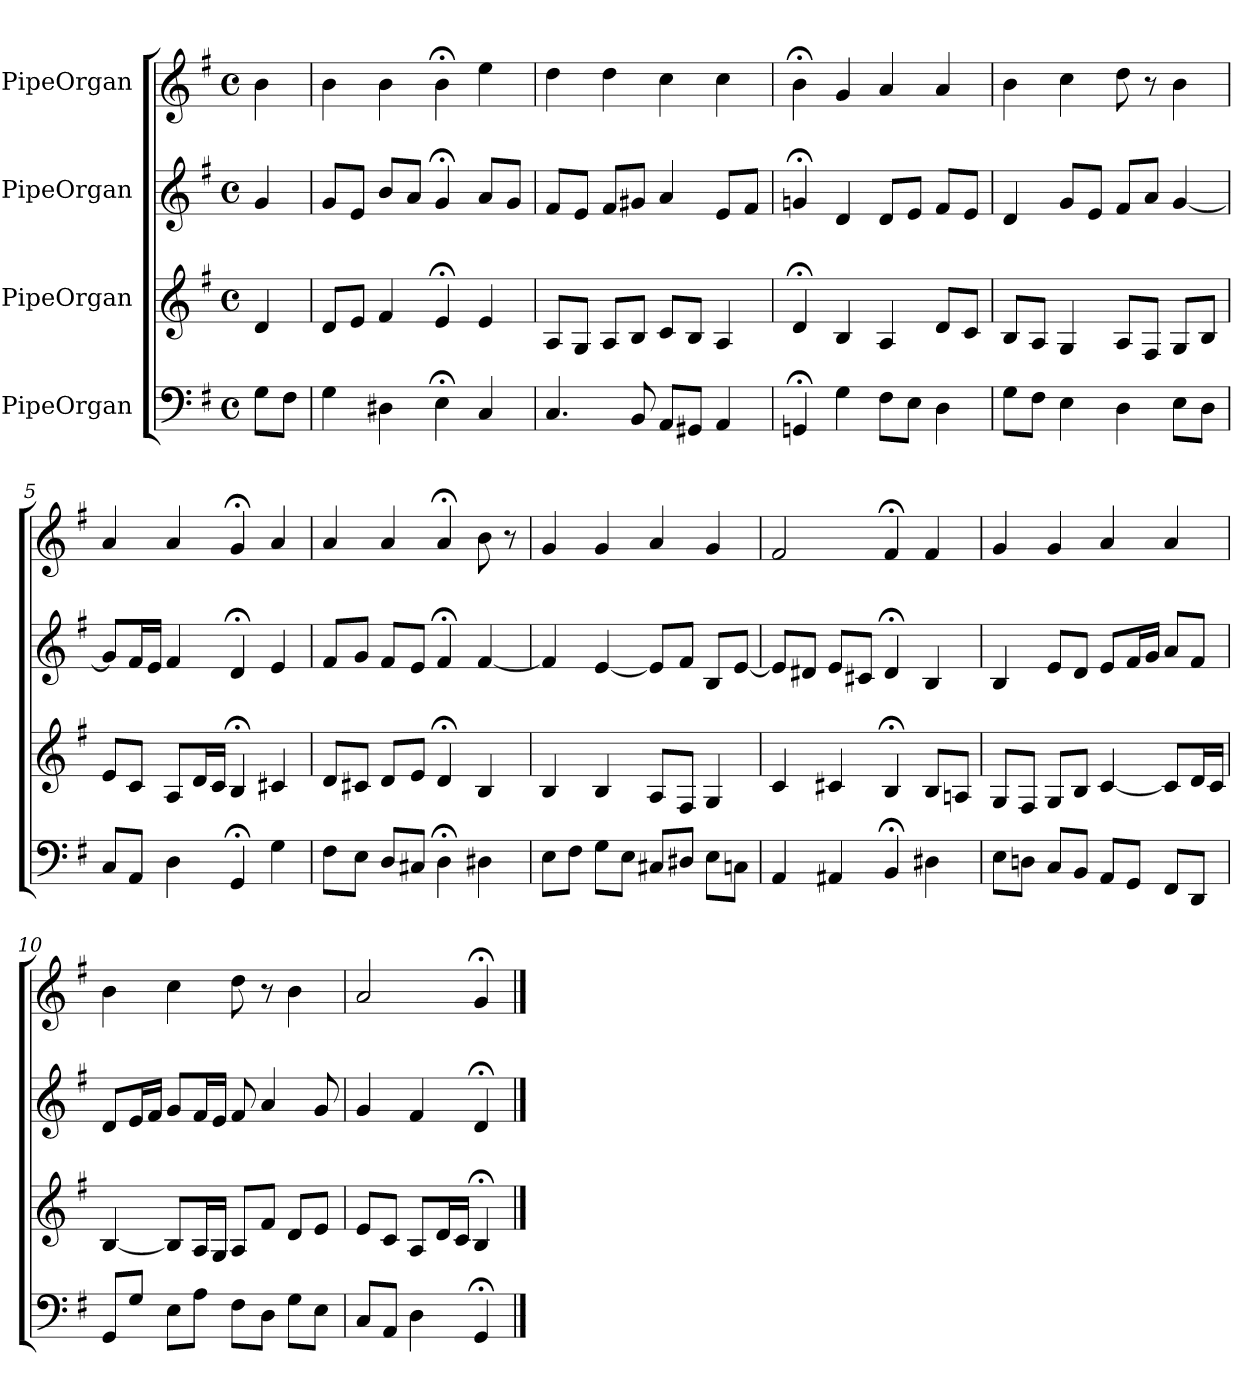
**kern	**kern	**kern	**kern
*part4	*part3	*part2	*part1
*staff4	*staff3	*staff2	*staff1
*I"PipeOrgan	*I"PipeOrgan	*I"PipeOrgan	*I"PipeOrgan
*k[f#]	*k[f#]	*k[f#]	*k[f#]
*G:	*G:	*G:	*G:
*M4/4	*M4/4	*M4/4	*M4/4
*met(c)	*met(c)	*met(c)	*met(c)
*MM60	*MM60	*MM60	*MM60
=	=	=	=
8GL	4d	4g	4b
8F#J	.	.	.
=1	=1	=1	=1
4G	8dL	8gL	4b
.	8eJ	8eJ	.
4D#X	4f#	8bL	4b
.	.	8aJ	.
4E;<	4e;<	4g;<	4b;<
4C	4e	8aL	4ee
.	.	8gJ	.
=2	=2	=2	=2
4.C	8AL	8f#L	4dd
.	8GJ	8eJ	.
.	8AL	8f#L	4dd
8BB	8BJ	8g#XJ	.
8AAL	8cL	4a	4cc
8GG#XJ	8BJ	.	.
4AA	4A	8eL	4cc
.	.	8f#J	.
=3	=3	=3	=3
4GGn;<	4d;<	4gn;<	4b;<
4G	4B	4d	4g
8F#L	4A	8dL	4a
8EJ	.	8eJ	.
4D	8dL	8f#L	4a
.	8cJ	8eJ	.
=4	=4	=4	=4
8GL	8BL	4d	4b
8F#J	8AJ	.	.
4E	4G	8gL	4cc
.	.	8eJ	.
4D	8AL	8f#L	8dd
.	8F#J	8aJ	8r
8EL	8GL	[4g	4b
8DJ	8BJ	.	.
=5	=5	=5	=5
8CL	8eL	8gL]	4a
8AAJ	8cJ	16f#L	.
.	.	16eJJ	.
4D	8AL	4f#	4a
.	16dL	.	.
.	16cJJ	.	.
4GG;<	4B;<	4d;<	4g;<
4G	4c#X	4e	4a
=6	=6	=6	=6
8F#L	8dL	8f#L	4a
8EJ	8c#XJ	8gJ	.
8DL	8dL	8f#L	4a
8C#XJ	8eJ	8eJ	.
4D;<	4d;<	4f#;<	4a;<
4D#X	4B	[4f#	8b
.	.	.	8r
=7	=7	=7	=7
8EL	4B	4f#]	4g
8F#J	.	.	.
8GL	4B	[4e	4g
8EJ	.	.	.
8C#XL	8AL	8eL]	4a
8D#XJ	8F#J	8f#J	.
8EL	4G	8BL	4g
8CnJ	.	[8eJ	.
=8	=8	=8	=8
4AA	4c	8eL]	2f#
.	.	8d#XJ	.
4AA#X	4c#X	8eL	.
.	.	8c#XJ	.
4BB;<	4B;<	4d#;<	4f#;<
4D#X	8BL	4B	4f#
.	8AnJ	.	.
=9	=9	=9	=9
8EL	8GL	4B	4g
8DnJ	8F#J	.	.
8CL	8GL	8eL	4g
8BBJ	8BJ	8dJ	.
8AAL	[4c	8eL	4a
8GGJ	.	16f#L	.
.	.	16gJJ	.
8FF#L	8cL]	8aL	4a
8DDJ	16dL	8f#J	.
.	16cJJ	.	.
=10	=10	=10	=10
8GGL	[4B	8dL	4b
8GJ	.	16eL	.
.	.	16f#JJ	.
8EL	8BL]	8gL	4cc
8AJ	16AL	16f#L	.
.	16GJJ	16eJJ	.
8F#L	8AL	8f#	8dd
8DJ	8f#J	4a	8r
8GL	8dL	.	4b
8EJ	8eJ	8g	.
=11	=11	=11	=11
8CL	8eL	4g	2a
8AAJ	8cJ	.	.
4D	8AL	4f#	.
.	16dL	.	.
.	16cJJ	.	.
4GG;<	4B;<	4d;<	4g;<
==	==	==	==
*-	*-	*-	*-
